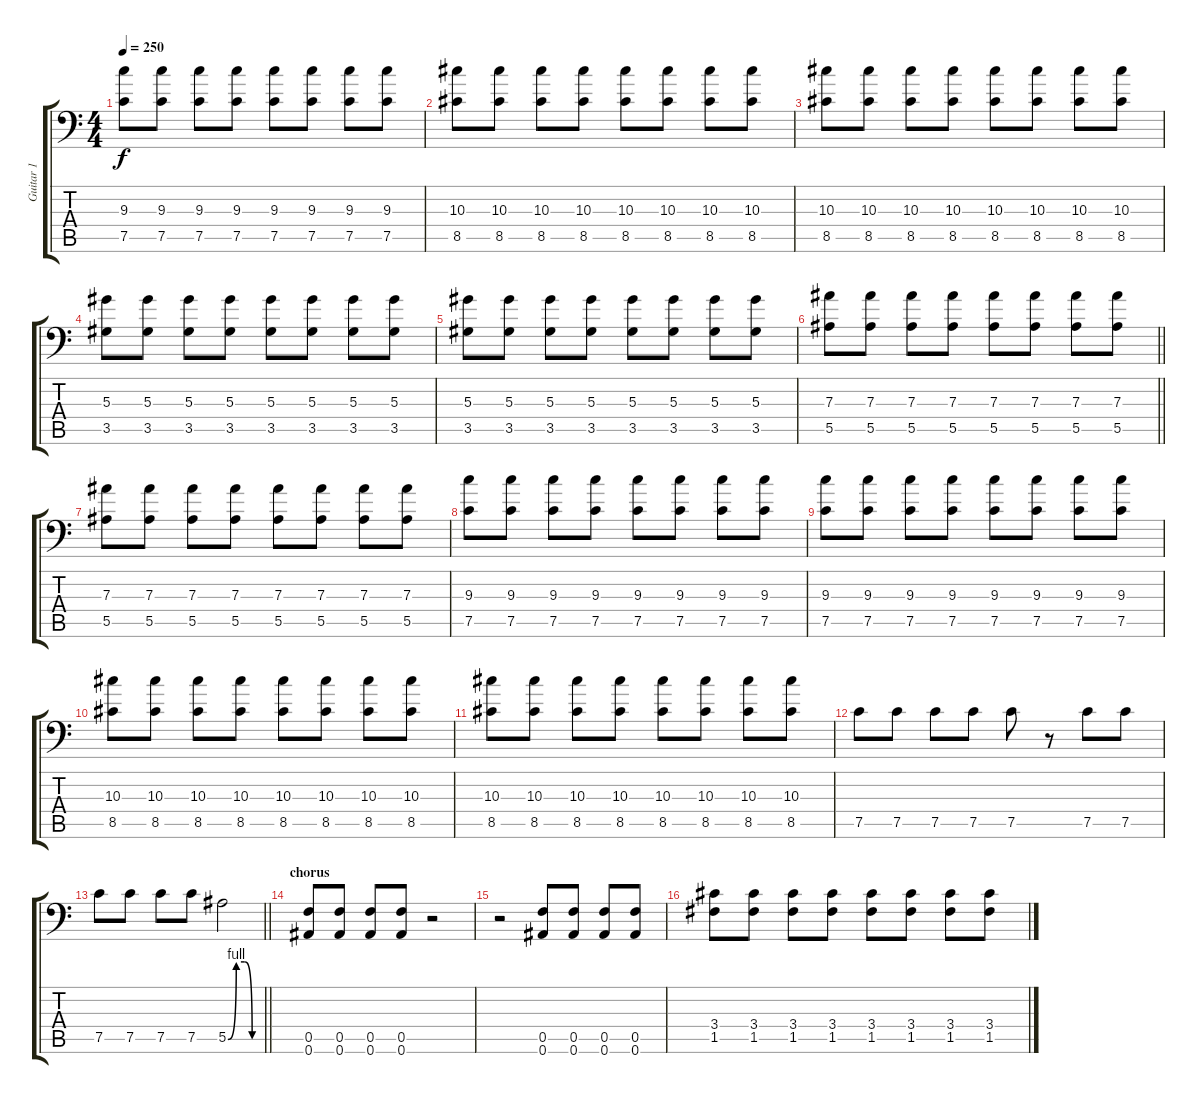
\track ("Guitar 1" "Guitar 1") {instrument distortionguitar}
\staff {score tabs}
\tuning (C4 G3 Eb3 Bb2 F2 Bb1) {hide}
\ts (4 4)
\tempo 250
\clef f4
\ks c
(9.3 7.5).8{dy f} (9.3 7.5).8 (9.3 7.5).8 (9.3 7.5).8 (9.3 7.5).8 (9.3 7.5).8 (9.3 7.5).8 (9.3 7.5).8 |
(10.3 8.5).8 (10.3 8.5).8 (10.3 8.5).8 (10.3 8.5).8 (10.3 8.5).8 (10.3 8.5).8 (10.3 8.5).8 (10.3 8.5).8 |
(10.3 8.5).8 (10.3 8.5).8 (10.3 8.5).8 (10.3 8.5).8 (10.3 8.5).8 (10.3 8.5).8 (10.3 8.5).8 (10.3 8.5).8 |
(5.3 3.5).8 (5.3 3.5).8 (5.3 3.5).8 (5.3 3.5).8 (5.3 3.5).8 (5.3 3.5).8 (5.3 3.5).8 (5.3 3.5).8 |
(5.3 3.5).8 (5.3 3.5).8 (5.3 3.5).8 (5.3 3.5).8 (5.3 3.5).8 (5.3 3.5).8 (5.3 3.5).8 (5.3 3.5).8 |
\barLineRight lightlight
(7.3 5.5).8 (7.3 5.5).8 (7.3 5.5).8 (7.3 5.5).8 (7.3 5.5).8 (7.3 5.5).8 (7.3 5.5).8 (7.3 5.5).8 |
(7.3 5.5).8 (7.3 5.5).8 (7.3 5.5).8 (7.3 5.5).8 (7.3 5.5).8 (7.3 5.5).8 (7.3 5.5).8 (7.3 5.5).8 |
(9.3 7.5).8 (9.3 7.5).8 (9.3 7.5).8 (9.3 7.5).8 (9.3 7.5).8 (9.3 7.5).8 (9.3 7.5).8 (9.3 7.5).8 |
(9.3 7.5).8 (9.3 7.5).8 (9.3 7.5).8 (9.3 7.5).8 (9.3 7.5).8 (9.3 7.5).8 (9.3 7.5).8 (9.3 7.5).8 |
(10.3 8.5).8 (10.3 8.5).8 (10.3 8.5).8 (10.3 8.5).8 (10.3 8.5).8 (10.3 8.5).8 (10.3 8.5).8 (10.3 8.5).8 |
(10.3 8.5).8 (10.3 8.5).8 (10.3 8.5).8 (10.3 8.5).8 (10.3 8.5).8 (10.3 8.5).8 (10.3 8.5).8 (10.3 8.5).8 |
7.5.8 7.5.8 7.5.8 7.5.8 7.5.8 r.8 7.5.8 7.5.8 |
\barLineRight lightlight
7.5.8 7.5.8 7.5.8 7.5.8 5.5{be (custom 0 0 15 4 30 4 44 0 60 0)}.2 |
\section ("" "chorus")
(0.5 0.6).8 (0.5 0.6).8 (0.5 0.6).8 (0.5 0.6).8 r.2 |
r.2 (0.5 0.6).8 (0.5 0.6).8 (0.5 0.6).8 (0.5 0.6).8 |
(3.4 1.5).8 (3.4 1.5).8 (3.4 1.5).8 (3.4 1.5).8 (3.4 1.5).8 (3.4 1.5).8 (3.4 1.5).8 (3.4 1.5).8
